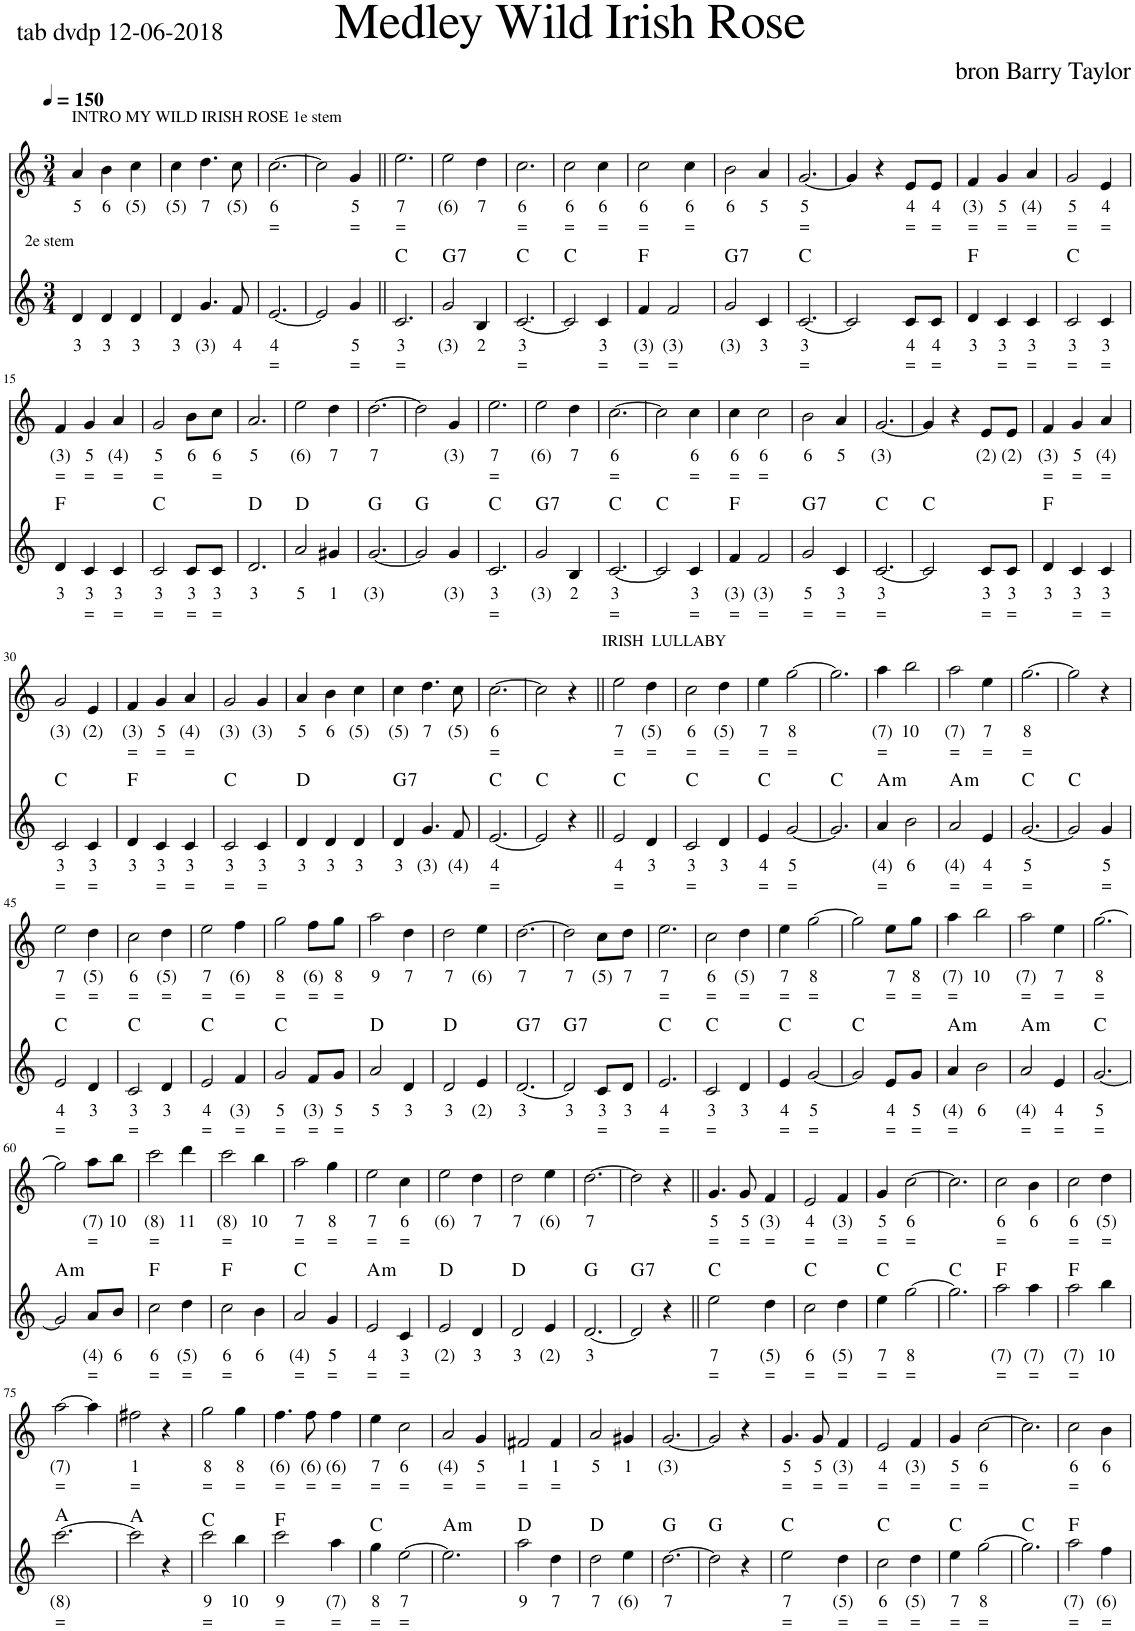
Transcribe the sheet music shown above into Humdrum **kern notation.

**kern	**text	**text	**harte	**kern	**text	**text
*part2	*part2	*part2	*part2	*part1	*part1	*part1
*staff2	*staff2	*staff2	*	*staff1	*staff1	*staff1
*I"Irish Lullaby (J.R. Shannon)	*	*	*	*I"My Wild Irish Rose (Chauncey Olcott)	*	*
*clefG2	*	*	*	*clefG2	*	*
*k[]	*	*	*	*k[]	*	*
*M3/4	*	*	*	*M3/4	*	*
*MM150	*	*	*	*MM150	*	*
=1	=1	=1	=1	=1	=1	=1
!	!	!	!	!LO:TX:a:t=INTRO MY WILD IRISH ROSE 1e stem	!	!
!LO:TX:a:t=2e stem	!	!	!	!	!	!
!	!LO:LY:b	!	!	!	!LO:LY:b	!
4d/	3	.	.	4a/	5	.
!	!LO:LY:b	!	!	!	!LO:LY:b	!
4d/	3	.	.	4b\	6	.
!	!LO:LY:b	!	!	!	!LO:LY:b	!
4d/	3	.	.	4cc\	(5)	.
=2	=2	=2	=2	=2	=2	=2
!	!LO:LY:b	!	!	!	!LO:LY:b	!
4d/	3	.	.	4cc\	(5)	.
!	!LO:LY:b	!	!	!	!LO:LY:b	!
4.g/	(3)	.	.	4.dd\	7	.
!	!LO:LY:b	!	!	!	!LO:LY:b	!
8f/	4	.	.	8cc\	(5)	.
=3	=3	=3	=3	=3	=3	=3
!	!LO:LY:b	!LO:LY:b	!	!	!LO:LY:b	!LO:LY:b
[2.e/	4	=	.	[2.cc\	6	=
=4	=4	=4	=4	=4	=4	=4
2e/]	.	.	.	2cc\]	.	.
!	!LO:LY:b	!LO:LY:b	!	!	!LO:LY:b	!LO:LY:b
4g/	5	=	.	4g/	5	=
=5||	=5||	=5||	=5||	=5||	=5||	=5||
!	!LO:LY:b	!LO:LY:b	!	!	!LO:LY:b	!LO:LY:b
2.c/	3	=	C:maj	2.ee\	7	=
=6	=6	=6	=6	=6	=6	=6
!	!LO:LY:b	!	!LO:H:kt=7	!	!LO:LY:b	!
2g/	(3)	.	G:7	2ee\	(6)	.
!	!LO:LY:b	!	!	!	!LO:LY:b	!
4B/	2	.	.	4dd\	7	.
=7	=7	=7	=7	=7	=7	=7
!	!LO:LY:b	!LO:LY:b	!	!	!LO:LY:b	!LO:LY:b
[2.c/	3	=	C:maj	2.cc\	6	=
=8	=8	=8	=8	=8	=8	=8
!	!	!	!	!	!LO:LY:b	!LO:LY:b
2c/]	.	.	C:maj	2cc\	6	=
!	!LO:LY:b	!LO:LY:b	!	!	!LO:LY:b	!LO:LY:b
4c/	3	=	.	4cc\	6	=
=9	=9	=9	=9	=9	=9	=9
!	!LO:LY:b	!LO:LY:b	!	!	!LO:LY:b	!LO:LY:b
4f/	(3)	=	F:maj	2cc\	6	=
!	!LO:LY:b	!LO:LY:b	!	!	!	!
2f/	(3)	=	.	.	.	.
!	!	!	!	!	!LO:LY:b	!LO:LY:b
.	.	.	.	4cc\	6	=
=10	=10	=10	=10	=10	=10	=10
!	!LO:LY:b	!	!LO:H:kt=7	!	!LO:LY:b	!
2g/	(3)	.	G:7	2b\	6	.
!	!LO:LY:b	!	!	!	!LO:LY:b	!
4c/	3	.	.	4a/	5	.
=11	=11	=11	=11	=11	=11	=11
!	!LO:LY:b	!LO:LY:b	!	!	!LO:LY:b	!LO:LY:b
[2.c/	3	=	C:maj	[2.g/	5	=
=12	=12	=12	=12	=12	=12	=12
2c/]	.	.	.	4g/]	.	.
.	.	.	.	4r	.	.
!	!LO:LY:b	!LO:LY:b	!	!	!LO:LY:b	!LO:LY:b
8c/L	4	=	.	8e/L	4	=
!	!LO:LY:b	!LO:LY:b	!	!	!LO:LY:b	!LO:LY:b
8c/J	4	=	.	8e/J	4	=
=13	=13	=13	=13	=13	=13	=13
!	!LO:LY:b	!	!	!	!LO:LY:b	!LO:LY:b
4d/	3	.	F:maj	4f/	(3)	=
!	!LO:LY:b	!LO:LY:b	!	!	!LO:LY:b	!LO:LY:b
4c/	3	=	.	4g/	5	=
!	!LO:LY:b	!LO:LY:b	!	!	!LO:LY:b	!LO:LY:b
4c/	3	=	.	4a/	(4)	=
=14	=14	=14	=14	=14	=14	=14
!	!LO:LY:b	!LO:LY:b	!	!	!LO:LY:b	!LO:LY:b
2c/	3	=	C:maj	2g/	5	=
!	!LO:LY:b	!LO:LY:b	!	!	!LO:LY:b	!LO:LY:b
4c/	3	=	.	4e/	4	=
!!LO:LB:g=z
=15	=15	=15	=15	=15	=15	=15
!	!LO:LY:b	!	!	!	!LO:LY:b	!LO:LY:b
4d/	3	.	F:maj	4f/	(3)	=
!	!LO:LY:b	!LO:LY:b	!	!	!LO:LY:b	!LO:LY:b
4c/	3	=	.	4g/	5	=
!	!LO:LY:b	!LO:LY:b	!	!	!LO:LY:b	!LO:LY:b
4c/	3	=	.	4a/	(4)	=
=16	=16	=16	=16	=16	=16	=16
!	!LO:LY:b	!LO:LY:b	!	!	!LO:LY:b	!LO:LY:b
2c/	3	=	C:maj	2g/	5	=
!	!LO:LY:b	!LO:LY:b	!	!	!LO:LY:b	!
8c/L	3	=	.	8b\L	6	.
!	!LO:LY:b	!LO:LY:b	!	!	!LO:LY:b	!LO:LY:b
8c/J	3	=	.	8cc\J	6	=
=17	=17	=17	=17	=17	=17	=17
!	!LO:LY:b	!	!	!	!LO:LY:b	!
2.d/	3	.	D:maj	2.a/	5	.
=18	=18	=18	=18	=18	=18	=18
!	!LO:LY:b	!	!	!	!LO:LY:b	!
2a/	5	.	D:maj	2ee\	(6)	.
!	!LO:LY:b	!	!	!	!LO:LY:b	!
4g#X/	1	.	.	4dd\	7	.
=19	=19	=19	=19	=19	=19	=19
!	!LO:LY:b	!	!	!	!LO:LY:b	!
[2.g/	(3)	.	G:maj	[2.dd\	7	.
=20	=20	=20	=20	=20	=20	=20
2g/]	.	.	G:maj	2dd\]	.	.
!	!LO:LY:b	!	!	!	!LO:LY:b	!
4g/	(3)	.	.	4g/	(3)	.
=21	=21	=21	=21	=21	=21	=21
!	!LO:LY:b	!LO:LY:b	!	!	!LO:LY:b	!LO:LY:b
2.c/	3	=	C:maj	2.ee\	7	=
=22	=22	=22	=22	=22	=22	=22
!	!LO:LY:b	!	!LO:H:kt=7	!	!LO:LY:b	!
2g/	(3)	.	G:7	2ee\	(6)	.
!	!LO:LY:b	!	!	!	!LO:LY:b	!
4B/	2	.	.	4dd\	7	.
=23	=23	=23	=23	=23	=23	=23
!	!LO:LY:b	!LO:LY:b	!	!	!LO:LY:b	!LO:LY:b
[2.c/	3	=	C:maj	[2.cc\	6	=
=24	=24	=24	=24	=24	=24	=24
2c/]	.	.	C:maj	2cc\]	.	.
!	!LO:LY:b	!LO:LY:b	!	!	!LO:LY:b	!LO:LY:b
4c/	3	=	.	4cc\	6	=
=25	=25	=25	=25	=25	=25	=25
!	!LO:LY:b	!LO:LY:b	!	!	!LO:LY:b	!LO:LY:b
4f/	(3)	=	F:maj	4cc\	6	=
!	!LO:LY:b	!LO:LY:b	!	!	!LO:LY:b	!LO:LY:b
2f/	(3)	=	.	2cc\	6	=
=26	=26	=26	=26	=26	=26	=26
!	!LO:LY:b	!LO:LY:b	!LO:H:kt=7	!	!LO:LY:b	!
2g/	5	=	G:7	2b\	6	.
!	!LO:LY:b	!LO:LY:b	!	!	!LO:LY:b	!
4c/	3	=	.	4a/	5	.
=27	=27	=27	=27	=27	=27	=27
!	!LO:LY:b	!LO:LY:b	!	!	!LO:LY:b	!
[2.c/	3	=	C:maj	[2.g/	(3)	.
=28	=28	=28	=28	=28	=28	=28
2c/]	.	.	C:maj	4g/]	.	.
.	.	.	.	4r	.	.
!	!LO:LY:b	!LO:LY:b	!	!	!LO:LY:b	!
8c/L	3	=	.	8e/L	(2)	.
!	!LO:LY:b	!LO:LY:b	!	!	!LO:LY:b	!
8c/J	3	=	.	8e/J	(2)	.
=29	=29	=29	=29	=29	=29	=29
!	!LO:LY:b	!	!	!	!LO:LY:b	!LO:LY:b
4d/	3	.	F:maj	4f/	(3)	=
!	!LO:LY:b	!LO:LY:b	!	!	!LO:LY:b	!LO:LY:b
4c/	3	=	.	4g/	5	=
!	!LO:LY:b	!LO:LY:b	!	!	!LO:LY:b	!LO:LY:b
4c/	3	=	.	4a/	(4)	=
!!LO:LB:g=z
=30	=30	=30	=30	=30	=30	=30
!	!LO:LY:b	!LO:LY:b	!	!	!LO:LY:b	!
2c/	3	=	C:maj	2g/	(3)	.
!	!LO:LY:b	!LO:LY:b	!	!	!LO:LY:b	!
4c/	3	=	.	4e/	(2)	.
=31	=31	=31	=31	=31	=31	=31
!	!LO:LY:b	!	!	!	!LO:LY:b	!LO:LY:b
4d/	3	.	F:maj	4f/	(3)	=
!	!LO:LY:b	!LO:LY:b	!	!	!LO:LY:b	!LO:LY:b
4c/	3	=	.	4g/	5	=
!	!LO:LY:b	!LO:LY:b	!	!	!LO:LY:b	!LO:LY:b
4c/	3	=	.	4a/	(4)	=
=32	=32	=32	=32	=32	=32	=32
!	!LO:LY:b	!LO:LY:b	!	!	!LO:LY:b	!
2c/	3	=	C:maj	2g/	(3)	.
!	!LO:LY:b	!LO:LY:b	!	!	!LO:LY:b	!
4c/	3	=	.	4g/	(3)	.
=33	=33	=33	=33	=33	=33	=33
!	!LO:LY:b	!	!	!	!LO:LY:b	!
4d/	3	.	D:maj	4a/	5	.
!	!LO:LY:b	!	!	!	!LO:LY:b	!
4d/	3	.	.	4b\	6	.
!	!LO:LY:b	!	!	!	!LO:LY:b	!
4d/	3	.	.	4cc\	(5)	.
=34	=34	=34	=34	=34	=34	=34
!	!LO:LY:b	!	!LO:H:kt=7	!	!LO:LY:b	!
4d/	3	.	G:7	4cc\	(5)	.
!	!LO:LY:b	!	!	!	!LO:LY:b	!
4.g/	(3)	.	.	4.dd\	7	.
!	!LO:LY:b	!	!	!	!LO:LY:b	!
8f/	(4)	.	.	8cc\	(5)	.
=35	=35	=35	=35	=35	=35	=35
!	!LO:LY:b	!LO:LY:b	!	!	!LO:LY:b	!LO:LY:b
[2.e/	4	=	C:maj	[2.cc\	6	=
=36	=36	=36	=36	=36	=36	=36
2e/]	.	.	C:maj	2cc\]	.	.
4r	.	.	.	4r	.	.
=37||	=37||	=37||	=37||	=37||	=37||	=37||
!	!	!	!	!LO:TX:a:t=IRISH  LULLABY	!	!
!	!LO:LY:b	!LO:LY:b	!	!	!LO:LY:b	!LO:LY:b
2e/	4	=	C:maj	2ee\	7	=
!	!LO:LY:b	!	!	!	!LO:LY:b	!LO:LY:b
4d/	3	.	.	4dd\	(5)	=
=38	=38	=38	=38	=38	=38	=38
!	!LO:LY:b	!LO:LY:b	!	!	!LO:LY:b	!LO:LY:b
2c/	3	=	C:maj	2cc\	6	=
!	!LO:LY:b	!	!	!	!LO:LY:b	!LO:LY:b
4d/	3	.	.	4dd\	(5)	=
=39	=39	=39	=39	=39	=39	=39
!	!LO:LY:b	!LO:LY:b	!	!	!LO:LY:b	!LO:LY:b
4e/	4	=	C:maj	4ee\	7	=
!	!LO:LY:b	!LO:LY:b	!	!	!LO:LY:b	!LO:LY:b
[2g/	5	=	.	[2gg\	8	=
=40	=40	=40	=40	=40	=40	=40
2.g/]	.	.	C:maj	2.gg\]	.	.
=41	=41	=41	=41	=41	=41	=41
!	!LO:LY:b	!LO:LY:b	!LO:H:kt=m	!	!LO:LY:b	!LO:LY:b
4a/	(4)	=	A:min	4aa\	(7)	=
!	!LO:LY:b	!	!	!	!LO:LY:b	!
2b\	6	.	.	2bb\	10	.
=42	=42	=42	=42	=42	=42	=42
!	!LO:LY:b	!LO:LY:b	!LO:H:kt=m	!	!LO:LY:b	!LO:LY:b
2a/	(4)	=	A:min	2aa\	(7)	=
!	!LO:LY:b	!LO:LY:b	!	!	!LO:LY:b	!LO:LY:b
4e/	4	=	.	4ee\	7	=
=43	=43	=43	=43	=43	=43	=43
!	!LO:LY:b	!LO:LY:b	!	!	!LO:LY:b	!LO:LY:b
[2.g/	5	=	C:maj	[2.gg\	8	=
=44	=44	=44	=44	=44	=44	=44
2g/]	.	.	C:maj	2gg\]	.	.
!	!LO:LY:b	!LO:LY:b	!	!	!	!
4g/	5	=	.	4r	.	.
!!LO:LB:g=z
=45	=45	=45	=45	=45	=45	=45
!	!LO:LY:b	!LO:LY:b	!	!	!LO:LY:b	!LO:LY:b
2e/	4	=	C:maj	2ee\	7	=
!	!LO:LY:b	!	!	!	!LO:LY:b	!LO:LY:b
4d/	3	.	.	4dd\	(5)	=
=46	=46	=46	=46	=46	=46	=46
!	!LO:LY:b	!LO:LY:b	!	!	!LO:LY:b	!LO:LY:b
2c/	3	=	C:maj	2cc\	6	=
!	!LO:LY:b	!	!	!	!LO:LY:b	!LO:LY:b
4d/	3	.	.	4dd\	(5)	=
=47	=47	=47	=47	=47	=47	=47
!	!LO:LY:b	!LO:LY:b	!	!	!LO:LY:b	!LO:LY:b
2e/	4	=	C:maj	2ee\	7	=
!	!LO:LY:b	!LO:LY:b	!	!	!LO:LY:b	!LO:LY:b
4f/	(3)	=	.	4ff\	(6)	=
=48	=48	=48	=48	=48	=48	=48
!	!LO:LY:b	!LO:LY:b	!	!	!LO:LY:b	!LO:LY:b
2g/	5	=	C:maj	2gg\	8	=
!	!LO:LY:b	!LO:LY:b	!	!	!LO:LY:b	!LO:LY:b
8f/L	(3)	=	.	8ff\L	(6)	=
!	!LO:LY:b	!LO:LY:b	!	!	!LO:LY:b	!LO:LY:b
8g/J	5	=	.	8gg\J	8	=
=49	=49	=49	=49	=49	=49	=49
!	!LO:LY:b	!	!	!	!LO:LY:b	!
2a/	5	.	D:maj	2aa\	9	.
!	!LO:LY:b	!	!	!	!LO:LY:b	!
4d/	3	.	.	4dd\	7	.
=50	=50	=50	=50	=50	=50	=50
!	!LO:LY:b	!	!	!	!LO:LY:b	!
2d/	3	.	D:maj	2dd\	7	.
!	!LO:LY:b	!	!	!	!LO:LY:b	!
4e/	(2)	.	.	4ee\	(6)	.
=51	=51	=51	=51	=51	=51	=51
!	!LO:LY:b	!	!LO:H:kt=7	!	!LO:LY:b	!
[2.d/	3	.	G:7	[2.dd\	7	.
=52	=52	=52	=52	=52	=52	=52
!	!LO:LY:b	!	!LO:H:kt=7	!	!LO:LY:b	!
2d/]	3	.	G:7	2dd\]	7	.
!	!LO:LY:b	!LO:LY:b	!	!	!LO:LY:b	!
8c/L	3	=	.	8cc\L	(5)	.
!	!LO:LY:b	!	!	!	!LO:LY:b	!
8d/J	3	.	.	8dd\J	7	.
=53	=53	=53	=53	=53	=53	=53
!	!LO:LY:b	!LO:LY:b	!	!	!LO:LY:b	!LO:LY:b
2.e/	4	=	C:maj	2.ee\	7	=
=54	=54	=54	=54	=54	=54	=54
!	!LO:LY:b	!LO:LY:b	!	!	!LO:LY:b	!LO:LY:b
2c/	3	=	C:maj	2cc\	6	=
!	!LO:LY:b	!	!	!	!LO:LY:b	!LO:LY:b
4d/	3	.	.	4dd\	(5)	=
=55	=55	=55	=55	=55	=55	=55
!	!LO:LY:b	!LO:LY:b	!	!	!LO:LY:b	!LO:LY:b
4e/	4	=	C:maj	4ee\	7	=
!	!LO:LY:b	!LO:LY:b	!	!	!LO:LY:b	!LO:LY:b
[2g/	5	=	.	[2gg\	8	=
=56	=56	=56	=56	=56	=56	=56
2g/]	.	.	C:maj	2gg\]	.	.
!	!LO:LY:b	!LO:LY:b	!	!	!LO:LY:b	!LO:LY:b
8e/L	4	=	.	8ee\L	7	=
!	!LO:LY:b	!LO:LY:b	!	!	!LO:LY:b	!LO:LY:b
8g/J	5	=	.	8gg\J	8	=
=57	=57	=57	=57	=57	=57	=57
!	!LO:LY:b	!LO:LY:b	!LO:H:kt=m	!	!LO:LY:b	!LO:LY:b
4a/	(4)	=	A:min	4aa\	(7)	=
!	!LO:LY:b	!	!	!	!LO:LY:b	!
2b\	6	.	.	2bb\	10	.
=58	=58	=58	=58	=58	=58	=58
!	!LO:LY:b	!LO:LY:b	!LO:H:kt=m	!	!LO:LY:b	!LO:LY:b
2a/	(4)	=	A:min	2aa\	(7)	=
!	!LO:LY:b	!LO:LY:b	!	!	!LO:LY:b	!LO:LY:b
4e/	4	=	.	4ee\	7	=
=59	=59	=59	=59	=59	=59	=59
!	!LO:LY:b	!LO:LY:b	!	!	!LO:LY:b	!LO:LY:b
[2.g/	5	=	C:maj	[2.gg\	8	=
!!LO:LB:g=z
=60	=60	=60	=60	=60	=60	=60
!	!	!	!LO:H:kt=m	!	!	!
2g/]	.	.	A:min	2gg\]	.	.
!	!LO:LY:b	!LO:LY:b	!	!	!LO:LY:b	!LO:LY:b
8a/L	(4)	=	.	8aa\L	(7)	=
!	!LO:LY:b	!	!	!	!LO:LY:b	!
8b/J	6	.	.	8bb\J	10	.
=61	=61	=61	=61	=61	=61	=61
!	!LO:LY:b	!LO:LY:b	!	!	!LO:LY:b	!LO:LY:b
2cc\	6	=	F:maj	2ccc\	(8)	=
!	!LO:LY:b	!LO:LY:b	!	!	!LO:LY:b	!
4dd\	(5)	=	.	4ddd\	11	.
=62	=62	=62	=62	=62	=62	=62
!	!LO:LY:b	!LO:LY:b	!	!	!LO:LY:b	!LO:LY:b
2cc\	6	=	F:maj	2ccc\	(8)	=
!	!LO:LY:b	!	!	!	!LO:LY:b	!
4b\	6	.	.	4bb\	10	.
=63	=63	=63	=63	=63	=63	=63
!	!LO:LY:b	!LO:LY:b	!	!	!LO:LY:b	!LO:LY:b
2a/	(4)	=	C:maj	2aa\	7	=
!	!LO:LY:b	!LO:LY:b	!	!	!LO:LY:b	!LO:LY:b
4g/	5	=	.	4gg\	8	=
=64	=64	=64	=64	=64	=64	=64
!	!LO:LY:b	!LO:LY:b	!LO:H:kt=m	!	!LO:LY:b	!LO:LY:b
2e/	4	=	A:min	2ee\	7	=
!	!LO:LY:b	!LO:LY:b	!	!	!LO:LY:b	!LO:LY:b
4c/	3	=	.	4cc\	6	=
=65	=65	=65	=65	=65	=65	=65
!	!LO:LY:b	!	!	!	!LO:LY:b	!
2e/	(2)	.	D:maj	2ee\	(6)	.
!	!LO:LY:b	!	!	!	!LO:LY:b	!
4d/	3	.	.	4dd\	7	.
=66	=66	=66	=66	=66	=66	=66
!	!LO:LY:b	!	!	!	!LO:LY:b	!
2d/	3	.	D:maj	2dd\	7	.
!	!LO:LY:b	!	!	!	!LO:LY:b	!
4e/	(2)	.	.	4ee\	(6)	.
=67	=67	=67	=67	=67	=67	=67
!	!LO:LY:b	!	!	!	!LO:LY:b	!
[2.d/	3	.	G:maj	[2.dd\	7	.
=68	=68	=68	=68	=68	=68	=68
!	!	!	!LO:H:kt=7	!	!	!
2d/]	.	.	G:7	2dd\]	.	.
4r	.	.	.	4r	.	.
=69||	=69||	=69||	=69||	=69||	=69||	=69||
!	!LO:LY:b	!LO:LY:b	!	!	!LO:LY:b	!LO:LY:b
2ee\	7	=	C:maj	4.g/	5	=
!	!	!	!	!	!LO:LY:b	!LO:LY:b
.	.	.	.	8g/	5	=
!	!LO:LY:b	!LO:LY:b	!	!	!LO:LY:b	!LO:LY:b
4dd\	(5)	=	.	4f/	(3)	=
=70	=70	=70	=70	=70	=70	=70
!	!LO:LY:b	!LO:LY:b	!	!	!LO:LY:b	!LO:LY:b
2cc\	6	=	C:maj	2e/	4	=
!	!LO:LY:b	!LO:LY:b	!	!	!LO:LY:b	!LO:LY:b
4dd\	(5)	=	.	4f/	(3)	=
=71	=71	=71	=71	=71	=71	=71
!	!LO:LY:b	!LO:LY:b	!	!	!LO:LY:b	!LO:LY:b
4ee\	7	=	C:maj	4g/	5	=
!	!LO:LY:b	!LO:LY:b	!	!	!LO:LY:b	!LO:LY:b
[2gg\	8	=	.	[2cc\	6	=
=72	=72	=72	=72	=72	=72	=72
2.gg\]	.	.	C:maj	2.cc\]	.	.
=73	=73	=73	=73	=73	=73	=73
!	!LO:LY:b	!LO:LY:b	!	!	!LO:LY:b	!LO:LY:b
2aa\	(7)	=	F:maj	2cc\	6	=
!	!LO:LY:b	!LO:LY:b	!	!	!LO:LY:b	!
4aa\	(7)	=	.	4b\	6	.
=74	=74	=74	=74	=74	=74	=74
!	!LO:LY:b	!LO:LY:b	!	!	!LO:LY:b	!LO:LY:b
2aa\	(7)	=	F:maj	2cc\	6	=
!	!LO:LY:b	!	!	!	!LO:LY:b	!LO:LY:b
4bb\	10	.	.	4dd\	(5)	=
!!LO:LB:g=z
=75	=75	=75	=75	=75	=75	=75
!	!LO:LY:b	!LO:LY:b	!	!	!LO:LY:b	!LO:LY:b
[2.ccc\	(8)	=	A:maj	[2aa\	(7)	=
.	.	.	.	4aa\]	.	.
=76	=76	=76	=76	=76	=76	=76
!	!	!	!	!	!LO:LY:b	!LO:LY:b
2ccc\]	.	.	A:maj	2ff#X\	1	=
4r	.	.	.	4r	.	.
=77	=77	=77	=77	=77	=77	=77
!	!LO:LY:b	!LO:LY:b	!	!	!LO:LY:b	!LO:LY:b
2ccc\	9	=	C:maj	2gg\	8	=
!	!LO:LY:b	!	!	!	!LO:LY:b	!LO:LY:b
4bb\	10	.	.	4gg\	8	=
=78	=78	=78	=78	=78	=78	=78
!	!LO:LY:b	!LO:LY:b	!	!	!LO:LY:b	!LO:LY:b
2ccc\	9	=	F:maj	4.ff\	(6)	=
!	!	!	!	!	!LO:LY:b	!LO:LY:b
.	.	.	.	8ff\	(6)	=
!	!LO:LY:b	!LO:LY:b	!	!	!LO:LY:b	!LO:LY:b
4aa\	(7)	=	.	4ff\	(6)	=
=79	=79	=79	=79	=79	=79	=79
!	!LO:LY:b	!LO:LY:b	!	!	!LO:LY:b	!LO:LY:b
4gg\	8	=	C:maj	4ee\	7	=
!	!LO:LY:b	!LO:LY:b	!	!	!LO:LY:b	!LO:LY:b
[2ee\	7	=	.	2cc\	6	=
=80	=80	=80	=80	=80	=80	=80
!	!	!	!LO:H:kt=m	!	!LO:LY:b	!LO:LY:b
2.ee\]	.	.	A:min	2a/	(4)	=
!	!	!	!	!	!LO:LY:b	!LO:LY:b
.	.	.	.	4g/	5	=
=81	=81	=81	=81	=81	=81	=81
!	!LO:LY:b	!	!	!	!LO:LY:b	!LO:LY:b
2aa\	9	.	D:maj	2f#X/	1	=
!	!LO:LY:b	!	!	!	!LO:LY:b	!LO:LY:b
4dd\	7	.	.	4f#/	1	=
=82	=82	=82	=82	=82	=82	=82
!	!LO:LY:b	!	!	!	!LO:LY:b	!
2dd\	7	.	D:maj	2a/	5	.
!	!LO:LY:b	!	!	!	!LO:LY:b	!
4ee\	(6)	.	.	4g#X/	1	.
=83	=83	=83	=83	=83	=83	=83
!	!LO:LY:b	!	!	!	!LO:LY:b	!
[2.dd\	7	.	G:maj	[2.g/	(3)	.
=84	=84	=84	=84	=84	=84	=84
2dd\]	.	.	G:maj	2g/]	.	.
4r	.	.	.	4r	.	.
=85	=85	=85	=85	=85	=85	=85
!	!LO:LY:b	!LO:LY:b	!	!	!LO:LY:b	!LO:LY:b
2ee\	7	=	C:maj	4.g/	5	=
!	!	!	!	!	!LO:LY:b	!LO:LY:b
.	.	.	.	8g/	5	=
!	!LO:LY:b	!LO:LY:b	!	!	!LO:LY:b	!LO:LY:b
4dd\	(5)	=	.	4f/	(3)	=
=86	=86	=86	=86	=86	=86	=86
!	!LO:LY:b	!LO:LY:b	!	!	!LO:LY:b	!LO:LY:b
2cc\	6	=	C:maj	2e/	4	=
!	!LO:LY:b	!LO:LY:b	!	!	!LO:LY:b	!LO:LY:b
4dd\	(5)	=	.	4f/	(3)	=
=87	=87	=87	=87	=87	=87	=87
!	!LO:LY:b	!LO:LY:b	!	!	!LO:LY:b	!LO:LY:b
4ee\	7	=	C:maj	4g/	5	=
!	!LO:LY:b	!LO:LY:b	!	!	!LO:LY:b	!LO:LY:b
[2gg\	8	=	.	[2cc\	6	=
=88	=88	=88	=88	=88	=88	=88
2.gg\]	.	.	C:maj	2.cc\]	.	.
=89	=89	=89	=89	=89	=89	=89
!	!LO:LY:b	!LO:LY:b	!	!	!LO:LY:b	!LO:LY:b
2aa\	(7)	=	F:maj	2cc\	6	=
!	!LO:LY:b	!LO:LY:b	!	!	!LO:LY:b	!
4ff\	(6)	=	.	4b\	6	.
=	=	=	=	=	=	=
*-	*-	*-	*-	*-	*-	*-
